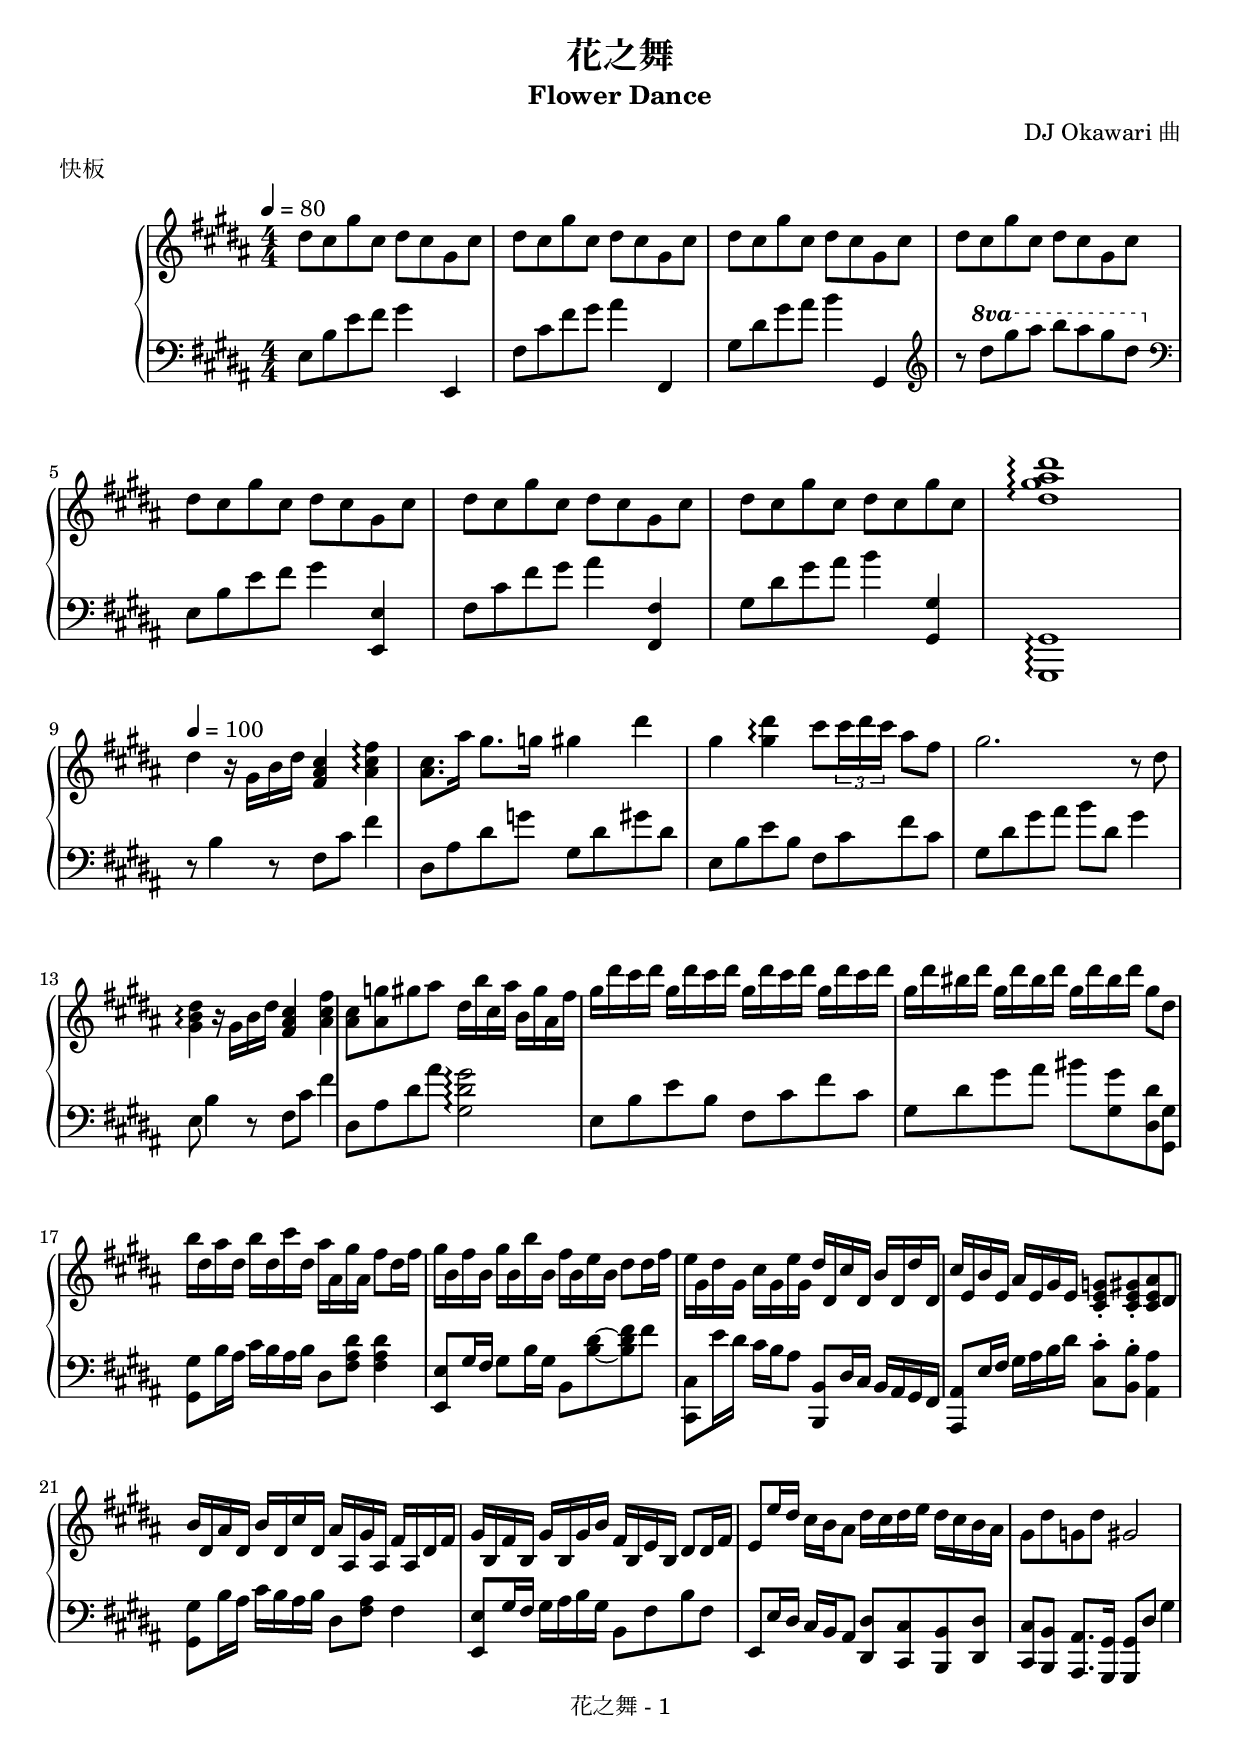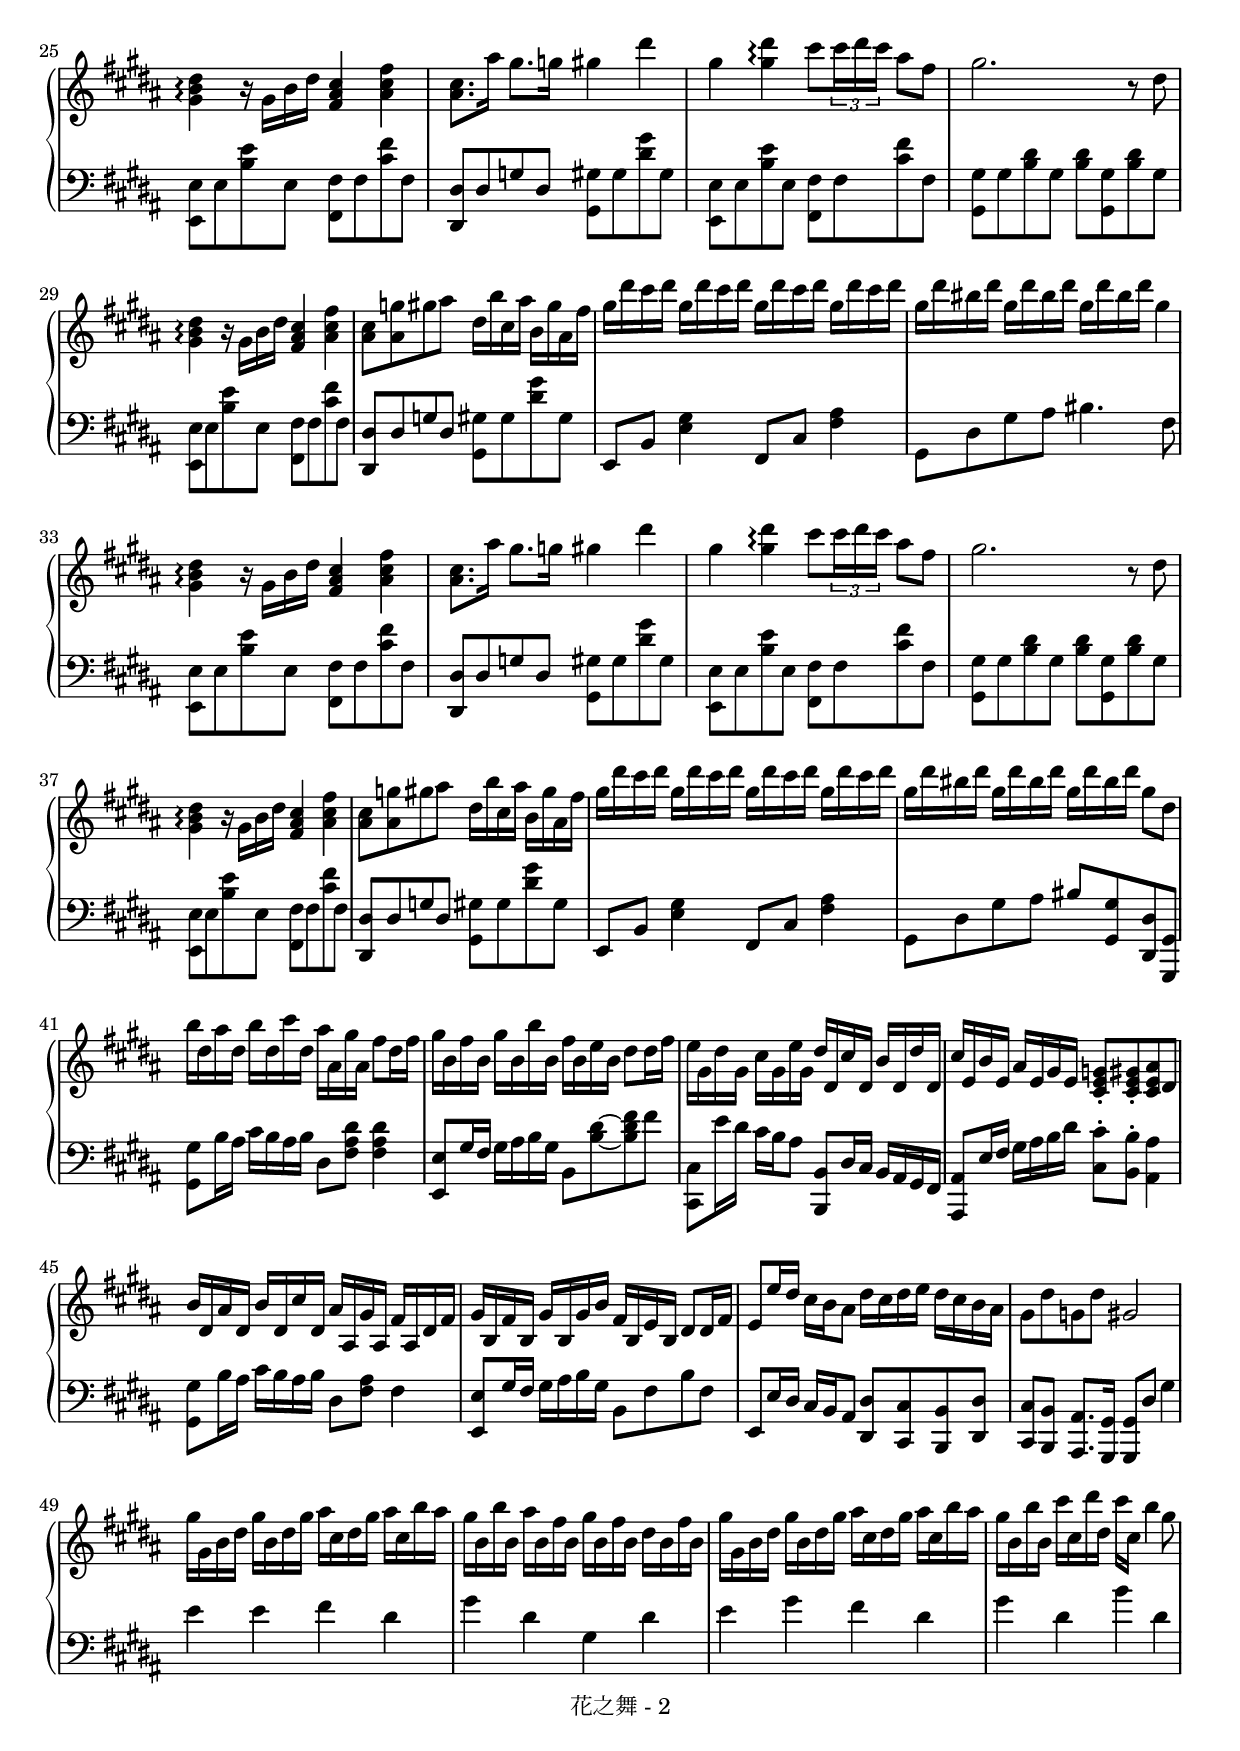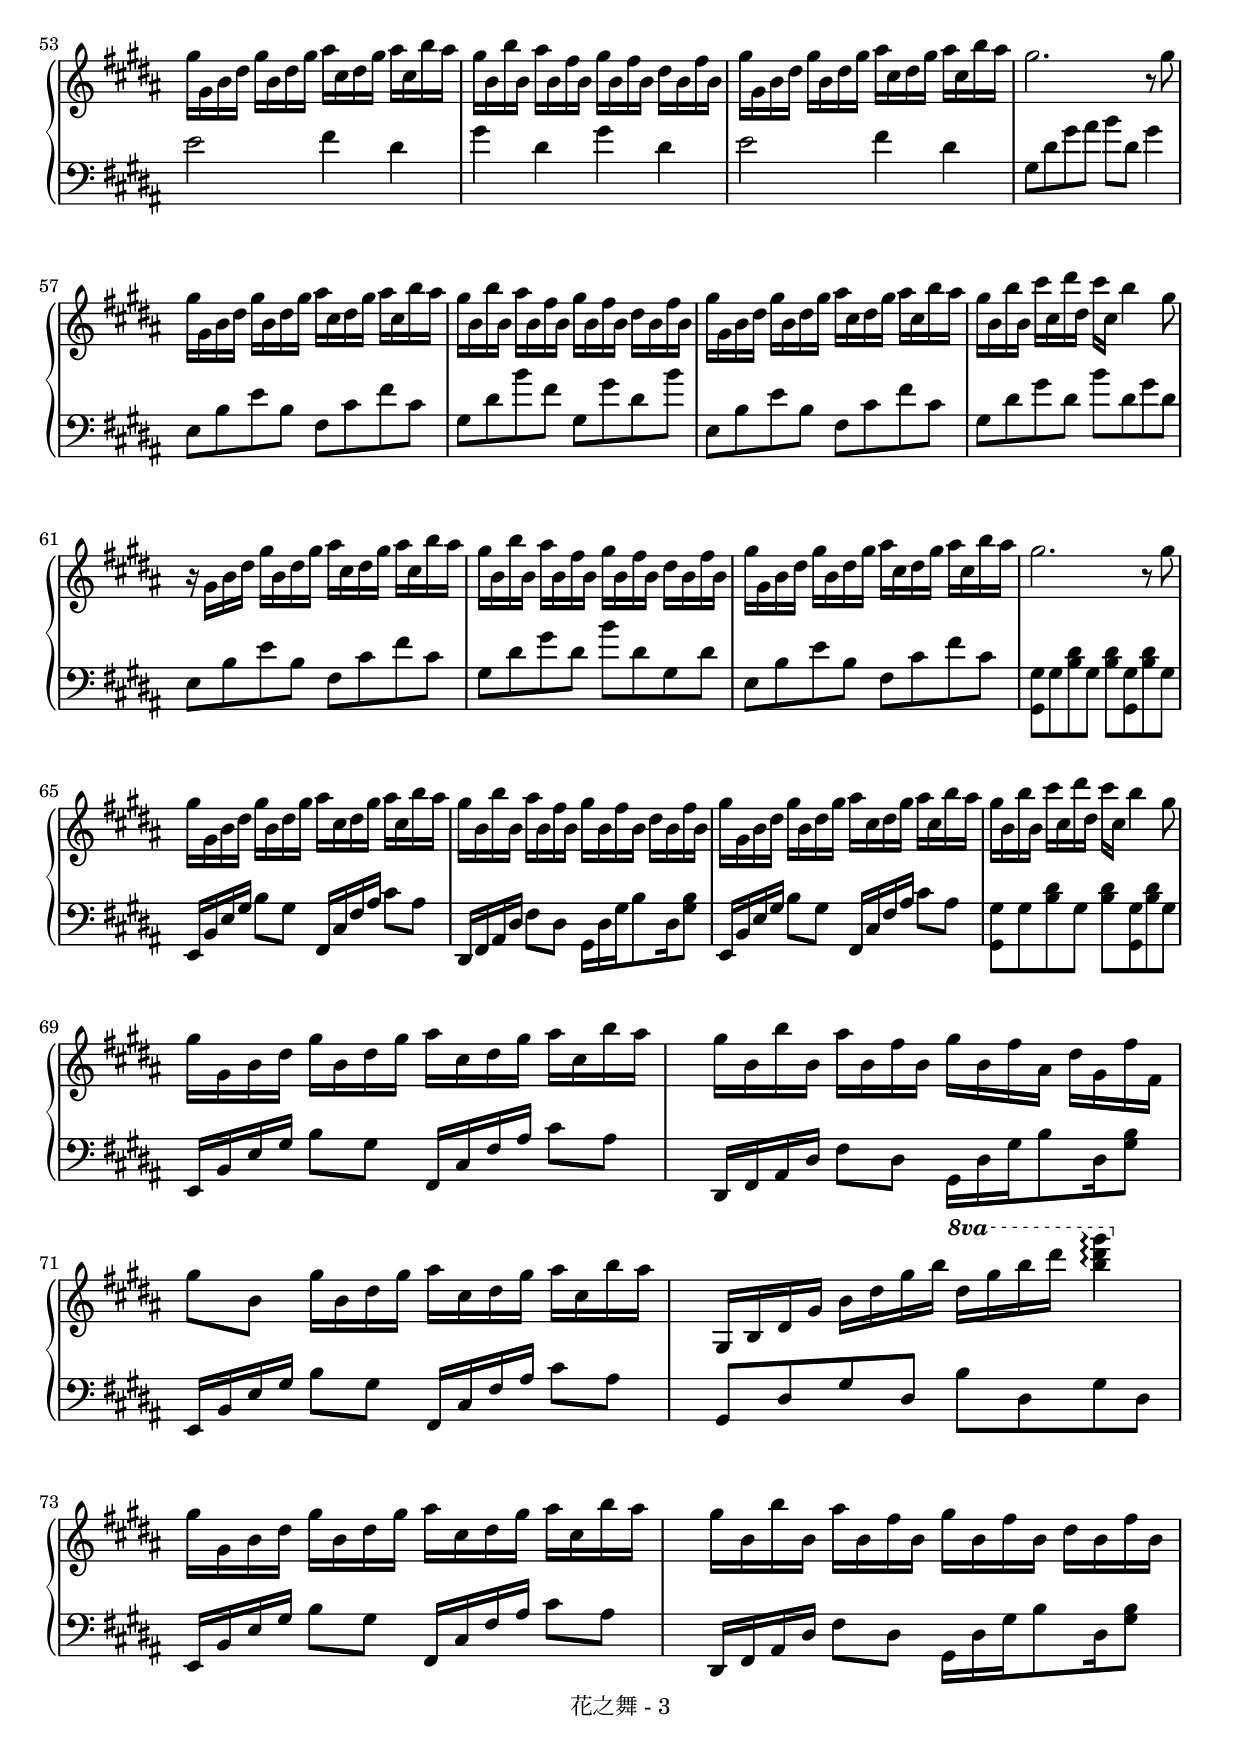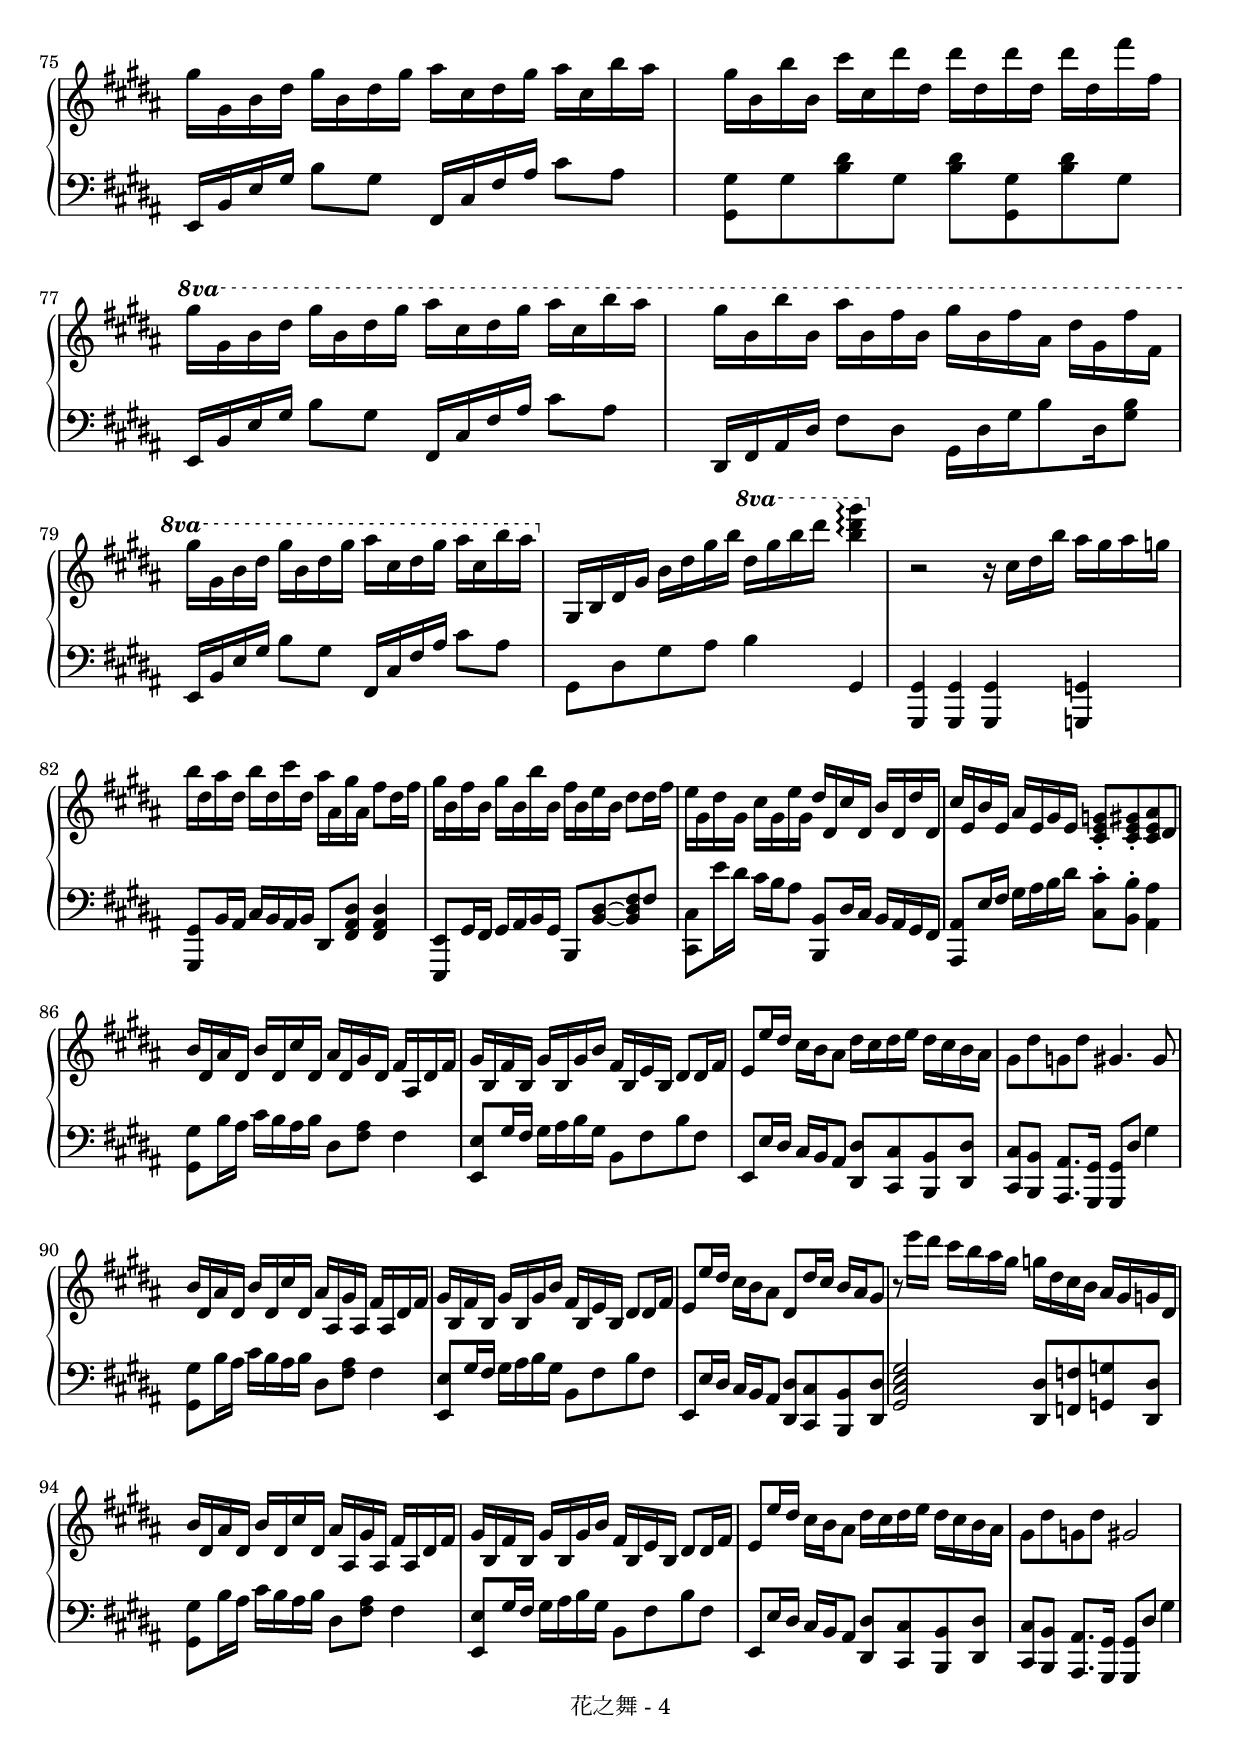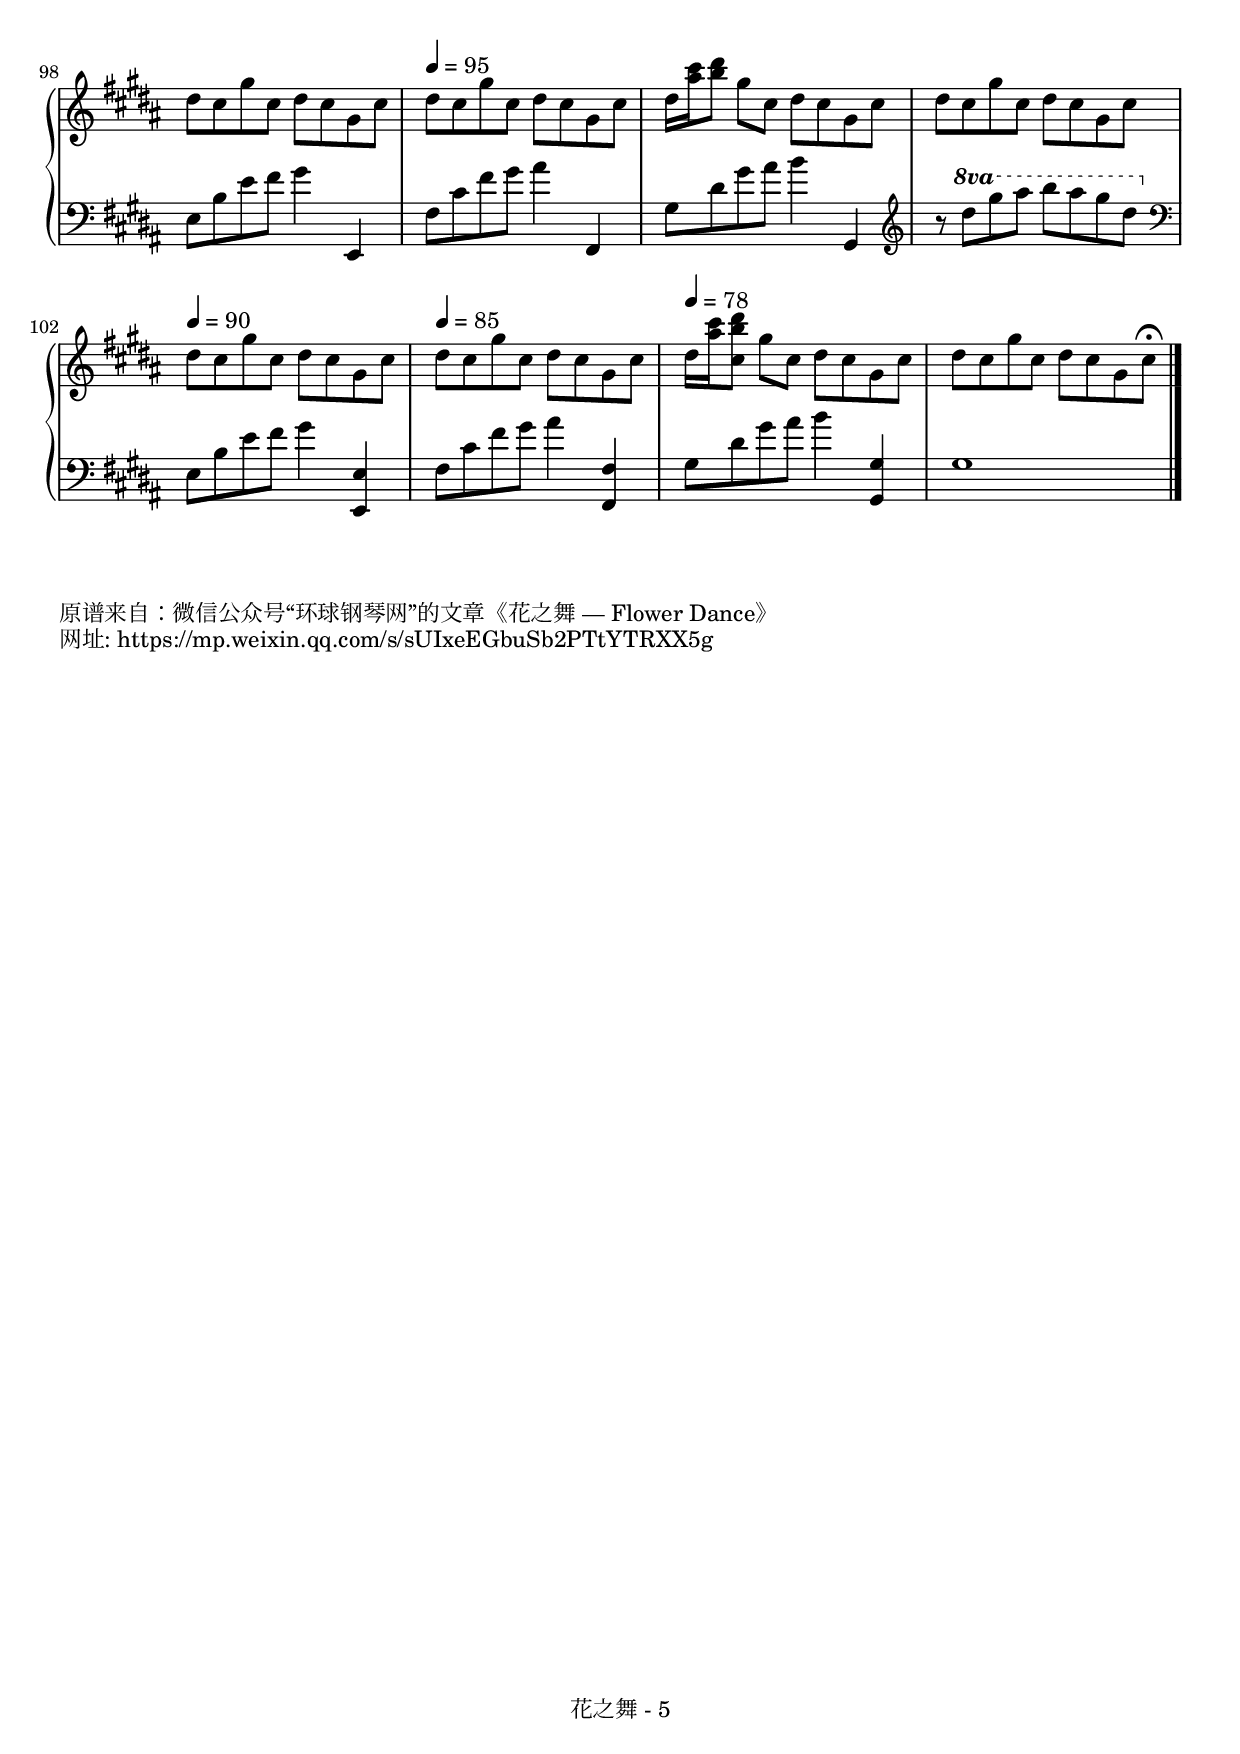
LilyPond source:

\version "2.18.2"

songName = "花之舞"
\include "../lib/paper-footer.ily"

\header {
  title = \songName
  subtitle = "Flower Dance"
  composer = "DJ Okawari 曲"
  meter = "快板"
}

keyTime = {
  \key b \major
  \time 4/4
  \numericTimeSignature
}

upper_one = \relative c' {
  <dis' gis ais dis>1\arpeggio
}

upper_one_midi = \relative c' {
  \set tieWaitForNote = ##t
  \grace { dis'8~[ gis~ ais~ dis~ ] } <dis, gis ais dis>1\arpeggio
  \unset tieWaitForNote
}


upper_two = \relative c' {
  <ais' cis fis>4\arpeggio
}

upper_two_midi = \relative c' {
  \set tieWaitForNote = ##t
  \grace { ais'16~[ cis~ fis~ ] } <ais, cis fis>4\arpeggio
  \unset tieWaitForNote
}

upper_gd = \relative c' {
  <gis'' dis'>4\arpeggio
}

upper_gd_midi = \relative c' {
  \set tieWaitForNote = ##t
  \grace { gis''16~[ dis'~ ] } <gis, dis'>4\arpeggio
  \unset tieWaitForNote
}

upper_gbd = \relative c' {
  <gis' b dis>4\arpeggio
}

upper_gbd_midi = \relative c' {
  \set tieWaitForNote = ##t
  \grace { gis'16~[ b~ dis~ ] } <gis, b dis>4\arpeggio
  \unset tieWaitForNote
}

upper_bdg = \relative c' {
  <b''' dis gis>4\arpeggio
}

upper_bdg_midi = \relative c' {
  \set tieWaitForNote = ##t
  \grace { b'''16~[ dis~ gis~ ] } <b, dis gis>4\arpeggio
  \unset tieWaitForNote
}


upper = \relative c'' {
  \clef treble
  \keyTime
  \tempo 4=80
  
  dis8 cis gis' cis, dis cis gis cis |
  dis8 cis gis' cis, dis cis gis cis |
  dis8 cis gis' cis, dis cis gis cis |
  dis8 cis gis' cis, dis cis gis cis |\break
  
  % 5
  dis8 cis gis' cis, dis cis gis cis |
  dis8 cis gis' cis, dis cis gis cis |
  dis8 cis gis' cis, dis cis gis' cis, |
  \tag #'pdf \upper_one
  \tag #'midi \upper_one_midi
  |\break
  
  % 9
  \tempo 4=100
  dis4 r16 gis, b dis <fis, ais cis>4  
  
  \tag #'pdf \upper_two
  \tag #'midi \upper_two_midi
  |
  <ais cis>8. ais'16 gis8. g16  gis4 dis' |
  gis,4 
  \tag #'pdf \upper_gd
  \tag #'midi \upper_gd_midi
  cis8 \tuplet 3/2 { cis16 dis cis } ais8 fis |
  gis2. r8 dis |\break
  
  % 13
  \tag #'pdf \upper_gbd
  \tag #'midi \upper_gbd_midi
  r16 gis, b dis  <fis, ais cis>4 <ais cis fis> |
  <ais cis>8  <ais g'>  gis' ais  dis,16 b' cis, ais' b, gis' ais, fis' |
  gis16 dis' cis dis  gis, dis' cis dis  gis, dis' cis dis gis, dis' cis dis |
  gis,16 dis' bis dis gis, dis' bis dis  gis, dis' bis dis gis,8 dis |\break
  
  % 17
  b'16 dis, ais' dis, b' dis, cis' dis, ais' ais, gis' ais, fis'8 dis16 fis |
  gis16 b, fis' b, gis' b, b' b, fis' b, e b dis8 dis16 fis |
  e16 gis, dis' gis,  cis gis e' gis,  dis' dis, cis' dis, b' dis, dis' dis, |
  cis'16 e, b' e, ais e gis e  <cis e g>8-. <cis e gis>-. <cis e ais> dis |\break
  
  % 21
  b'16 dis, ais' dis,  b' dis, cis' dis,  ais' ais, gis' ais,  fis' ais, dis fis |
  gis16 b, fis' b,  gis' b, gis' b fis b, e b  dis8 dis16 fis |
  e8 e'16 dis cis b ais8 dis16 cis dis e dis cis b ais |
  gis8 dis' g,  dis'  gis,2 |\break
  
  % 25
  \tag #'pdf \upper_gbd
  \tag #'midi \upper_gbd_midi
  r16 gis b dis   <fis, ais cis>4    <ais cis fis> |
  <ais cis>8. ais'16   gis8. g16   gis4   dis' |
  gis,4   
  \tag #'pdf \upper_gd
  \tag #'midi \upper_gd_midi
  cis8 \tuplet 3/2 { cis16 dis cis }    ais8 fis |
  gis2.   r8 dis |\break
  
  % 29
  \tag #'pdf \upper_gbd
  \tag #'midi \upper_gbd_midi
  r16 gis, b dis   <fis, ais cis>4   <ais cis fis> |
  <ais cis>8 <ais g'> gis' ais   dis,16 b' cis, ais'   b, gis' ais, fis' |
  gis16 dis' cis dis   gis, dis' cis dis   gis, dis' cis dis   gis, dis' cis dis |
  gis,16 dis' bis dis   gis, dis' bis dis   gis, dis' bis dis   gis,4 |\break
  
  % 33
  \tag #'pdf \upper_gbd
  \tag #'midi \upper_gbd_midi
  r16 gis, b dis   <fis, ais cis>4   <ais cis fis> |
  <ais cis>8. ais'16   gis8. g16   gis4   dis' |
  gis,4   
  \tag #'pdf \upper_gd
  \tag #'midi \upper_gd_midi
  cis8 \tuplet 3/2 { cis16 dis cis }   ais8 fis |
  gis2.   r8 dis |\break
  
  % 37
  \tag #'pdf \upper_gbd
  \tag #'midi \upper_gbd_midi
  r16 gis, b dis   <fis, ais cis>4   <ais cis fis> |
  <ais cis>8 <ais g'> gis' ais   dis,16 b' cis, ais'   b, gis' ais, fis' |
  gis16 dis' cis dis   gis, dis' cis dis   gis, dis' cis dis   gis, dis' cis dis |
  gis,16 dis' bis dis   gis, dis' bis dis   gis, dis' bis dis   gis,8 dis |\break
  
  % 41
  b'16 dis, ais' dis,   b' dis, cis' dis,   ais' ais, gis' ais,   fis'8 dis16 fis |
  gis16 b, fis' b,   gis' b, b' b,   fis' b, e b   dis8 dis16 fis |
  e16 gis, dis' gis,   cis gis e' gis,   dis' dis, cis' dis,   b' dis, dis' dis, |
  cis'16 e, b' e,   ais e gis e   <cis e g>8-. <cis e gis>-. <cis e ais> dis |\break
  
  % 45
  b'16 dis, ais' dis,   b' dis, cis' dis,   ais' ais, gis' ais,   fis' ais, dis fis |
  gis16 b, fis' b,   gis' b, gis' b   fis b, e b   dis8 dis16 fis |
  e8 e'16 dis   cis b ais8   dis16 cis dis e   dis cis b ais |
  gis8 dis' g, dis'   gis,2 |\break
  
  % 49
  gis'16 gis, b dis   gis b, dis gis   ais cis, dis gis   ais cis, b' ais |
  gis16 b, b' b,   ais' b, fis' b,   gis' b, fis' b, dis b fis' b, |
  gis'16 gis, b dis   gis b, dis gis   ais cis, dis gis   ais cis, b' ais |
  gis16 b, b' b,   cis' cis, dis' dis,   cis' cis, b'4 gis8 |\break
  
  % 53
  gis16 gis, b dis   gis b, dis gis   ais cis, dis gis   ais cis, b' ais |
  gis16 b, b' b,   ais' b, fis' b,   gis' b, fis' b,   dis b fis' b, |
  gis'16 gis, b dis   gis b, dis gis   ais cis, dis gis   ais cis, b' ais |
  gis2.   r8 gis |\break
  
  % 57
  gis16 gis, b dis   gis b, dis gis   ais cis, dis gis   ais cis, b' ais |
  gis16 b, b' b,   ais' b, fis' b,   gis' b, fis' b,   dis b fis' b, |
  gis'16 gis, b dis   gis b, dis gis   ais cis, dis gis   ais cis, b' ais |
  gis16 b, b' b,   cis' cis, dis' dis,   cis' cis, b'4 gis8 |\break
  
  % 61
  % 除第一个音符外，其它同 53-56 小节
  r16 gis, b dis   gis b, dis gis   ais cis, dis gis   ais cis, b' ais |
  gis16 b, b' b,   ais' b, fis' b,   gis' b, fis' b,   dis b fis' b, |
  gis'16 gis, b dis   gis b, dis gis   ais cis, dis gis   ais cis, b' ais |
  gis2.   r8 gis |\break
  
  % 65
  % 同 57-60 小节
  gis16 gis, b dis   gis b, dis gis   ais cis, dis gis   ais cis, b' ais |
  gis16 b, b' b,   ais' b, fis' b,   gis' b, fis' b,   dis b fis' b, |
  gis'16 gis, b dis   gis b, dis gis   ais cis, dis gis   ais cis, b' ais |
  gis16 b, b' b,   cis' cis, dis' dis,   cis' cis, b'4 gis8 |\break
  
  % 69
  gis16 gis, b dis   gis b, dis gis   ais cis, dis gis   ais cis, b' ais | % 同 65 节
  gis16 b, b' b,   ais' b, fis' b,   gis' b, fis' ais,   dis gis, fis' fis, | % 前3小段同 66 节， 最后1段不同
  gis'8 b,   gis'16 b, dis gis   ais cis, dis gis   ais cis, b' ais |
  gis,,16 b dis gis   b dis gis b  \ottava #1 \set Staff.ottavation = #"8va" dis gis b dis
  \tag #'pdf \upper_bdg
  \tag #'midi \upper_bdg_midi
  \ottava #0 | \break
  
  % 73
  gis,,16 gis, b dis   gis b, dis gis   ais cis, dis gis   ais cis, b' ais |
  gis16 b, b' b,   ais' b, fis' b,   gis' b, fis' b,   dis b fis' b, |
  gis'16 gis, b dis   gis b, dis gis   ais cis, dis gis   ais cis, b' ais |
  gis16 b, b' b,   cis' cis, dis' dis,   dis' dis, dis' dis,   dis' dis, fis' fis, |\break
  
  % 77
  \ottava #1 \set Staff.ottavation = #"8va"
  gis'16 gis, b dis   gis b, dis gis   ais cis, dis gis   ais cis, b' ais |
  gis16 b, b' b,   ais' b, fis' b,   gis' b, fis' ais,   dis gis, fis' fis, |
  gis'16 gis, b dis   gis b, dis gis   ais cis, dis gis   ais cis, b' ais |
  \ottava #0
  gis,,,16 b dis gis   b dis gis b   \ottava #1 \set Staff.ottavation = #"8va" dis gis b dis
  \tag #'pdf \upper_bdg
  \tag #'midi \upper_bdg_midi
  \ottava #0 |
  r2    r16 cis,, dis b'   ais gis ais g |\break
  
  % 82
  b16 dis, ais' dis,   b' dis, cis' dis,   ais' ais, gis' ais,   fis'8 dis16 fis |
  gis16 b, fis' b,   gis' b, b' b,   fis' b, e b   dis8 dis16 fis |
  e16 gis, dis' gis,   cis gis e' gis,   dis' dis, cis' dis,   b' dis, dis' dis, |
  cis'16 e, b' e,   ais e gis e   <cis e g>8-. <cis e gis>-. <cis e ais> dis |\break
  
  % 86
  b'16 dis, ais' dis,   b' dis, cis' dis,   ais' dis, gis dis   fis ais, dis fis |
  gis16 b, fis' b,   gis' b, gis' b   fis b, e b   dis8 dis16 fis |
  e8 e'16 dis   cis b ais8   dis16 cis dis e   dis cis b ais |
  gis8 dis' g, dis'   gis,4. gis8 |\break
  
  % 90
  b16 dis, ais' dis,   b' dis, cis' dis,   ais' ais, gis' ais,   fis' ais, dis fis |
  gis16 b, fis' b,   gis' b, gis' b   fis b, e b   dis8 dis16 fis |
  e8 e'16 dis   cis b ais8   dis,8 dis'16 cis   b ais gis8 |
  r8 e''16 dis   cis b ais gis   g dis cis b   ais gis g dis |\break
  
  % 94 
  b'16 dis, ais' dis,   b' dis, cis' dis,   ais' ais, gis' ais,   fis' ais, dis fis |
  gis16 b, fis' b,   gis' b, gis' b   fis b, e b   dis8 dis16 fis |
  e8 e'16 dis   cis b ais8   dis16 cis dis e   dis cis b ais |
  gis8 dis' g, dis'   gis,2 |\break
  
  % 98
  dis'8 cis gis' cis,   dis cis gis cis |
  \tempo 4=95
  dis8 cis gis' cis,   dis cis gis cis | % 同 98 节
  dis16 <ais' cis> <b dis>8   gis cis,   dis cis gis cis |
  dis8 cis gis' cis,   dis cis gis cis |\break
  
  % 102
  % 同 98-101，只有最后一个音多了修饰
  \tempo 4=90
  dis8 cis gis' cis,   dis cis gis cis |
  \tempo 4=85
  dis8 cis gis' cis,   dis cis gis cis |
  \tempo 4=78
  dis16 <ais' cis> <cis, b' dis>8   gis' cis,   dis cis gis cis |
  dis8 cis gis' cis,   dis cis gis cis\fermata |\bar "|."
}


lower_one = \relative c {
  <gis, gis'>1\arpeggio
}

lower_one_midi = \relative c {
  \set tieWaitForNote = ##t
  \grace { gis,8~ [ gis'~ ] } <gis, gis'>1\arpeggio 
  \unset tieWaitForNote
}


lower_two = \relative c {
  <gis' dis' gis>2\arpeggio
}

lower_two_midi = \relative c {
  \set tieWaitForNote = ##t
  \grace { gis'8~ [ dis'~ gis~ ] } <gis, dis' gis>2\arpeggio 
  \unset tieWaitForNote
}


lower = \relative c {
  \clef bass
  \keyTime
  \override Hairpin.to-barline = ##f
  \dynamicUp
  
  e8 b' e fis gis4 e,, |
  fis'8 cis' fis gis ais4 fis,, |
  gis'8 dis' gis ais b4 gis,, |
  \clef treble
  r8 \ottava #1 \set Staff.ottavation = #"8va" dis'''' gis ais b  ais gis dis \ottava #0 | \break
  
  % 5
  \clef bass
  e,,,8 b' e fis gis4 <e,, e'> |
  fis'8 cis' fis gis ais4 <fis,, fis'> |
  gis'8 dis' gis ais b4 <gis,, gis'> |
  \tag #'pdf \lower_one
  \tag #'midi \lower_one_midi
  | \break
  
  % 9
  r8 b'4 r8 fis8 cis' fis4 |
  dis,8 ais' dis g   gis, dis' gis dis |
  e,8 b' e b   fis cis' fis cis |
  gis8 dis' gis ais b dis, gis4 |\break
  
  % 13
  e,8 b'4 r8   fis cis' fis4 |
  dis,8 ais' dis ais'  
  \tag #'pdf \lower_two
  \tag #'midi \lower_two_midi
  |
  e,8 b' e b   fis cis' fis cis |
  gis8 dis' gis ais    bis <gis, gis'> <dis dis'> <gis, gis'> |\break
  
  % 17
  <gis gis'>8 b'16 ais   cis b ais b    dis,8 <fis ais dis> q4 |
  <e, e'>8 gis'16 fis   gis8 b16 gis  b,8 <b' dis>~ <b dis fis> fis' |
  <cis,, cis'>8 e''16 dis   cis b ais8   <b,, b'> dis'16 cis   b ais gis fis |
  <ais, ais'>8 e''16 fis   gis ais b dis   <cis, cis'>8-. <b b'>-.   <ais ais'>4 |\break
  
  % 21
  <gis gis'>8 b'16 ais   cis b ais b   dis,8 <fis ais> fis4 |
  <e, e'>8 gis'16 fis   gis ais b gis   b,8 fis' b fis |
  e,8 e'16 dis   cis b ais8   <dis, dis'> <cis cis'> <b b'> <dis dis'> |
  <cis cis'>8 <b b'>   <ais ais'>8. <gis gis'>16   q8 dis'' gis4 |\break
  
  % 25
  <e, e'>8 e' <b' e> e,   <fis, fis'> fis' <cis' fis> fis,  |
  <dis, dis'>8 dis' g dis   <gis, gis'> gis' <dis' gis> gis, |
  <e, e'>8 e' <b' e> e,   <fis, fis'> fis' <cis' fis> fis, |
  <gis, gis'>8 gis' <b dis> gis   <b dis> <gis, gis'> <b' dis> gis |\break
  
  % 29
  <e, e'>8 e' <b' e> e,   <fis, fis'> fis' <cis' fis> fis, |
  <dis, dis'>8 dis' g dis   <gis, gis'> gis' <dis' gis> gis, |
  e,8 b'   <e gis>4   fis,8 cis'   <fis ais>4 |
  gis,8 dis' gis ais   bis4. fis8 |\break
  
  % 33
  % 同 25-28 节
  <e, e'>8 e' <b' e> e,   <fis, fis'> fis' <cis' fis> fis,  |
  <dis, dis'>8 dis' g dis   <gis, gis'> gis' <dis' gis> gis, |
  <e, e'>8 e' <b' e> e,   <fis, fis'> fis' <cis' fis> fis, |
  <gis, gis'>8 gis' <b dis> gis   <b dis> <gis, gis'> <b' dis> gis |\break
  
  % 37
  % 同 29-31 节
  <e, e'>8 e' <b' e> e,   <fis, fis'> fis' <cis' fis> fis, |
  <dis, dis'>8 dis' g dis   <gis, gis'> gis' <dis' gis> gis, |
  e,8 b'   <e gis>4   fis,8 cis'   <fis ais>4 |
  gis,8 dis' gis ais   bis <gis, gis'> <dis dis'> <gis, gis'> |\break
  
  % 41
  <gis' gis'>8 b'16 ais   cis b ais b   dis,8 <fis ais dis>   q4 |
  <e, e'>8 gis'16 fis  gis ais b gis   b,8 <b' dis>~ <b dis fis> fis' |
  <cis,, cis'>8 e''16 dis   cis b ais8   <b,, b'>8 dis'16 cis   b ais gis fis |
  <ais, ais'>8 e''16 fis   gis ais b dis   <cis, cis'>8-. <b b'>-.   <ais ais'>4 |\break
  
  % 45
  <gis gis'>8 b'16 ais   cis b ais b   dis,8 <fis ais>   fis4 |
  <e, e'>8 gis'16 fis   gis ais b gis   b,8 fis' b fis |
  e,8 e'16 dis   cis b ais8   <dis, dis'>8 <cis cis'> <b b'> <dis dis'> |
  <cis cis'>8 <b b'>   <ais ais'>8. <gis gis'>16   q8 dis''   gis4 |\break
  
  % 49
  e'4 e fis dis |
  gis4 dis gis, dis' |
  e4 gis fis dis |
  gis4 dis b' dis, |\break
  
  % 53
  e2 fis4 dis |
  gis4 dis gis dis |
  e2 fis4 dis |
  gis,8 dis' gis ais   b dis,   gis4 |\break
  
  % 57
  e,8 b' e b   fis cis' fis cis |
  gis8 dis' b' fis   gis, gis' dis b' |
  e,,8 b' e b   fis cis' fis cis |
  gis8 dis' gis dis   b' dis, gis dis |\break
  
  % 61
  e,8 b' e b   fis cis' fis cis | % 同 57 节
  gis8 dis' gis dis   b' dis, gis, dis' |
  e,8 b' e b   fis cis' fis cis | % 同 59 节
  <gis, gis'>8 gis' <b dis> gis   <b dis> <gis, gis'> <b' dis> gis |\break
  
  % 65
  e,16 b' e gis   b8 gis   fis,16 cis' fis ais   cis8 ais |
  dis,,16 fis ais dis   fis8 dis   gis,16 dis' gis b8 dis,16 <gis b>8 |
  e,16 b' e gis   b8 gis   fis,16 cis' fis ais    cis8 ais |
  <gis, gis'>8 gis' <b dis> gis   <b dis> <gis, gis'> <b' dis> gis |\break % 同 64 节
  
  % 69
  % 同 65-68 节
  e,16 b' e gis   b8 gis   fis,16 cis' fis ais   cis8 ais |
  dis,,16 fis ais dis   fis8 dis   gis,16 dis' gis b8 dis,16 <gis b>8 |
  e,16 b' e gis   b8 gis   fis,16 cis' fis ais    cis8 ais |
  gis,8 dis' gis dis   b' dis, gis dis |\break
  
  % 73
  e,16 b' e gis   b8 gis   fis,16 cis' fis ais   cis8 ais |
  dis,,16 fis ais dis   fis8 dis   gis,16 dis' gis b8 dis,16 <gis b>8 |
  e,16 b' e gis   b8 gis   fis,16 cis' fis ais   cis8 ais |
  <gis, gis'>8 gis' <b dis> gis   <b dis> <gis, gis'> <b' dis> gis |\break
  
  % 77
  % 同 73-75
  e,16 b' e gis   b8 gis   fis,16 cis' fis ais   cis8 ais |
  dis,,16 fis ais dis   fis8 dis   gis,16 dis' gis b8 dis,16 <gis b>8 |
  e,16 b' e gis   b8 gis   fis,16 cis' fis ais   cis8 ais |
  gis,8 dis' gis ais   b4 gis, |
  <gis, gis'>4 q q <g g'> |\break
  
  % 82
  <gis gis'>8 b'16 ais   cis b ais b   dis,8 <fis ais dis>   q4 |
  <e, e'>8 gis'16 fis   gis ais b gis   b,8 <b' dis>~ <b dis fis> fis' |
  <cis, cis'>8 e''16 dis   cis b ais8   <b,, b'>8 dis'16 cis   b ais gis fis |
  <ais, ais'>8 e''16 fis   gis ais b dis   <cis, cis'>8-. <b b'>-.   <ais ais'>4 |\break
  
  % 86
  <gis gis'>8 b'16 ais   cis b ais b   dis,8 <fis ais>   fis4 |
  <e, e'>8 gis'16 fis   gis ais b gis   b,8 fis' b fis |
  e,8 e'16 dis   cis b ais8   <dis, dis'>8 <cis cis'> <b b'> <dis dis'> |
  <cis cis'>8 <b b'>   <ais ais'>8. <gis gis'>16   q8 dis''   gis4 |\break
  
  % 90
  <gis, gis'>8 b'16 ais   cis b ais b   dis,8 <fis ais>   fis4 |
  <e, e'>8 gis'16 fis   gis ais b gis   b,8 fis' b fis |
  e,8 e'16 dis   cis b ais8   <dis, dis'>8 <cis cis'> <b b'> <dis dis'> |
  <gis cis e gis>2   <dis dis'>8 <f f'> <g g'> <dis dis'> |\break
  
  % 94
  <gis gis'>8 b'16 ais   cis b ais b   dis,8 <fis ais>   fis4 |
  <e, e'>8 gis'16 fis   gis ais b gis   b,8 fis' b fis |
  e,8 e'16 dis   cis b ais8   <dis, dis'>8 <cis cis'> <b b'> <dis dis'> |
  <cis cis'>8 <b b'>   <ais ais'>8. <gis gis'>16   q8 dis''   gis4 |\break
  
  % 98
  e8 b' e fis   gis4   e,, |
  fis'8 cis' fis gis   ais4   fis,, |
  gis'8 dis' gis ais   b4   gis,, |
  \clef treble
  r8 \ottava #1 \set Staff.ottavation = #"8va" dis'''' gis ais   b ais gis dis \ottava #0 |\break
  
  %102
  \clef bass
  e,,,8 b' e fis   gis4   <e,, e'> |
  fis'8 cis' fis gis   ais4   <fis,, fis'> |
  gis'8 dis' gis ais   b4 <gis,, gis'> |
  gis'1 |\bar "|."
}



\score {
  \keepWithTag #'pdf
  % \keepWithTag #'midi
  \new PianoStaff <<
    \new Staff = "upper" \upper
    \new Staff = "lower" \lower
  >>
  \layout {
    % indent = 0\cm
    \context {
      \Score
      \override SpacingSpanner.common-shortest-duration =
        #(ly:make-moment 1/2)
    }
  }
  % \midi { }
}

\score {
  \unfoldRepeats
  \keepWithTag #'midi
  \new PianoStaff <<
    \new Staff = "upper" \upper
    \new Staff = "lower" \lower
  >>
  \midi { }
}


\markup { 原谱来自：微信公众号“环球钢琴网”的文章《花之舞 — Flower Dance》}

\markup {网址: 
  \with-url #"https://mp.weixin.qq.com/s/sUIxeEGbuSb2PTtYTRXX5g" {
    https://mp.weixin.qq.com/s/sUIxeEGbuSb2PTtYTRXX5g
  }
}

